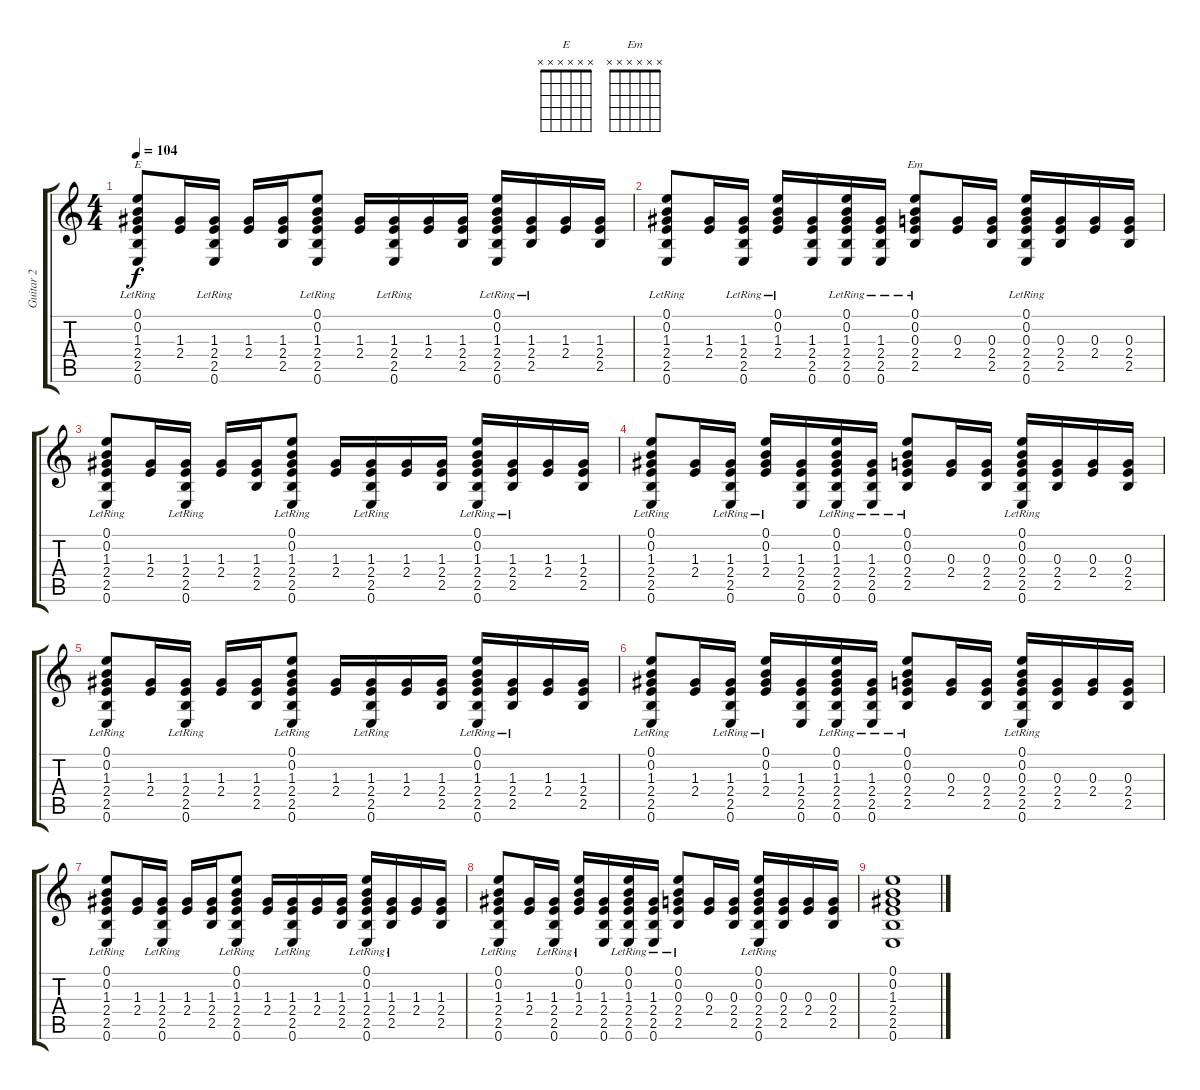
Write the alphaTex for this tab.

\track ("Guitar 2" "Guitar 2") {instrument acousticguitarsteel}
\staff {score tabs}
\tuning (E4 B3 G3 D3 A2 E2) {hide}
\chord ("E" x x x x x x) {firstfret 0}
\chord ("Em" x x x x x x) {firstfret 0}
\ts (4 4)
\tempo 104
\clef g2
\ks c
(0.1{lr} 0.2{lr} 1.3 2.4 2.5{lr} 0.6{lr}).8{ch "E" dy f volume 5} (1.3 2.4).16 (1.3 2.4 2.5{lr} 0.6{lr}).16 (1.3 2.4).16 (1.3 2.4 2.5).16 (0.1{lr} 0.2{lr} 1.3 2.4 2.5 0.6{lr}).8 (1.3 2.4).16 (1.3 2.4 2.5{lr} 0.6{lr}).16 (1.3 2.4).16 (1.3 2.4 2.5).16 (0.1{lr} 0.2{lr} 1.3 2.4 2.5 0.6{lr}).16 (1.3 2.4 2.5{lr}).16 (1.3 2.4).16 (1.3 2.4 2.5).16 |
(0.1{lr} 0.2{lr} 1.3 2.4 2.5 0.6{lr}).8 (1.3 2.4).16 (1.3 2.4 2.5 0.6{lr}).16 (0.1{lr} 0.2{lr} 1.3 2.4).16 (1.3 2.4 2.5 0.6).16 (0.1{lr} 0.2{lr} 1.3 2.4 2.5 0.6).16 (1.3 2.4 2.5 0.6{lr}).16 (0.1{lr} 0.2{lr} 0.3 2.4 2.5{lr}).8{ch "Em"} (0.3 2.4).16 (0.3 2.4 2.5).16 (0.1{lr} 0.2{lr} 0.3 2.4 2.5 0.6{lr}).16 (0.3 2.4 2.5).16 (0.3 2.4).16 (0.3 2.4 2.5).16 |
(0.1{lr} 0.2{lr} 1.3 2.4 2.5{lr} 0.6{lr}).8 (1.3 2.4).16 (1.3 2.4 2.5{lr} 0.6{lr}).16 (1.3 2.4).16 (1.3 2.4 2.5).16 (0.1{lr} 0.2{lr} 1.3 2.4 2.5 0.6{lr}).8 (1.3 2.4).16 (1.3 2.4 2.5{lr} 0.6{lr}).16 (1.3 2.4).16 (1.3 2.4 2.5).16 (0.1{lr} 0.2{lr} 1.3 2.4 2.5 0.6{lr}).16 (1.3 2.4 2.5{lr}).16 (1.3 2.4).16 (1.3 2.4 2.5).16 |
(0.1{lr} 0.2{lr} 1.3 2.4 2.5 0.6{lr}).8 (1.3 2.4).16 (1.3 2.4 2.5 0.6{lr}).16 (0.1{lr} 0.2{lr} 1.3 2.4).16 (1.3 2.4 2.5 0.6).16 (0.1{lr} 0.2{lr} 1.3 2.4 2.5 0.6).16 (1.3 2.4 2.5 0.6{lr}).16 (0.1{lr} 0.2{lr} 0.3 2.4 2.5{lr}).8 (0.3 2.4).16 (0.3 2.4 2.5).16 (0.1{lr} 0.2{lr} 0.3 2.4 2.5 0.6{lr}).16 (0.3 2.4 2.5).16 (0.3 2.4).16 (0.3 2.4 2.5).16 |
(0.1{lr} 0.2{lr} 1.3 2.4 2.5{lr} 0.6{lr}).8 (1.3 2.4).16 (1.3 2.4 2.5{lr} 0.6{lr}).16 (1.3 2.4).16 (1.3 2.4 2.5).16 (0.1{lr} 0.2{lr} 1.3 2.4 2.5 0.6{lr}).8 (1.3 2.4).16 (1.3 2.4 2.5{lr} 0.6{lr}).16 (1.3 2.4).16 (1.3 2.4 2.5).16 (0.1{lr} 0.2{lr} 1.3 2.4 2.5 0.6{lr}).16 (1.3 2.4 2.5{lr}).16 (1.3 2.4).16 (1.3 2.4 2.5).16 |
(0.1{lr} 0.2{lr} 1.3 2.4 2.5 0.6{lr}).8 (1.3 2.4).16 (1.3 2.4 2.5 0.6{lr}).16 (0.1{lr} 0.2{lr} 1.3 2.4).16 (1.3 2.4 2.5 0.6).16 (0.1{lr} 0.2{lr} 1.3 2.4 2.5 0.6).16 (1.3 2.4 2.5 0.6{lr}).16 (0.1{lr} 0.2{lr} 0.3 2.4 2.5{lr}).8 (0.3 2.4).16 (0.3 2.4 2.5).16 (0.1{lr} 0.2{lr} 0.3 2.4 2.5 0.6{lr}).16 (0.3 2.4 2.5).16 (0.3 2.4).16 (0.3 2.4 2.5).16 |
(0.1{lr} 0.2{lr} 1.3 2.4 2.5{lr} 0.6{lr}).8 (1.3 2.4).16 (1.3 2.4 2.5{lr} 0.6{lr}).16 (1.3 2.4).16 (1.3 2.4 2.5).16 (0.1{lr} 0.2{lr} 1.3 2.4 2.5 0.6{lr}).8 (1.3 2.4).16 (1.3 2.4 2.5{lr} 0.6{lr}).16 (1.3 2.4).16 (1.3 2.4 2.5).16 (0.1{lr} 0.2{lr} 1.3 2.4 2.5 0.6{lr}).16 (1.3 2.4 2.5{lr}).16 (1.3 2.4).16 (1.3 2.4 2.5).16 |
(0.1{lr} 0.2{lr} 1.3 2.4 2.5 0.6{lr}).8 (1.3 2.4).16 (1.3 2.4 2.5 0.6{lr}).16 (0.1{lr} 0.2{lr} 1.3 2.4).16 (1.3 2.4 2.5 0.6).16 (0.1{lr} 0.2{lr} 1.3 2.4 2.5 0.6).16 (1.3 2.4 2.5 0.6{lr}).16 (0.1{lr} 0.2{lr} 0.3 2.4 2.5{lr}).8 (0.3 2.4).16 (0.3 2.4 2.5).16 (0.1{lr} 0.2{lr} 0.3 2.4 2.5 0.6{lr}).16 (0.3 2.4 2.5).16 (0.3 2.4).16 (0.3 2.4 2.5).16 |
(0.1 0.2 1.3 2.4 2.5 0.6).1
